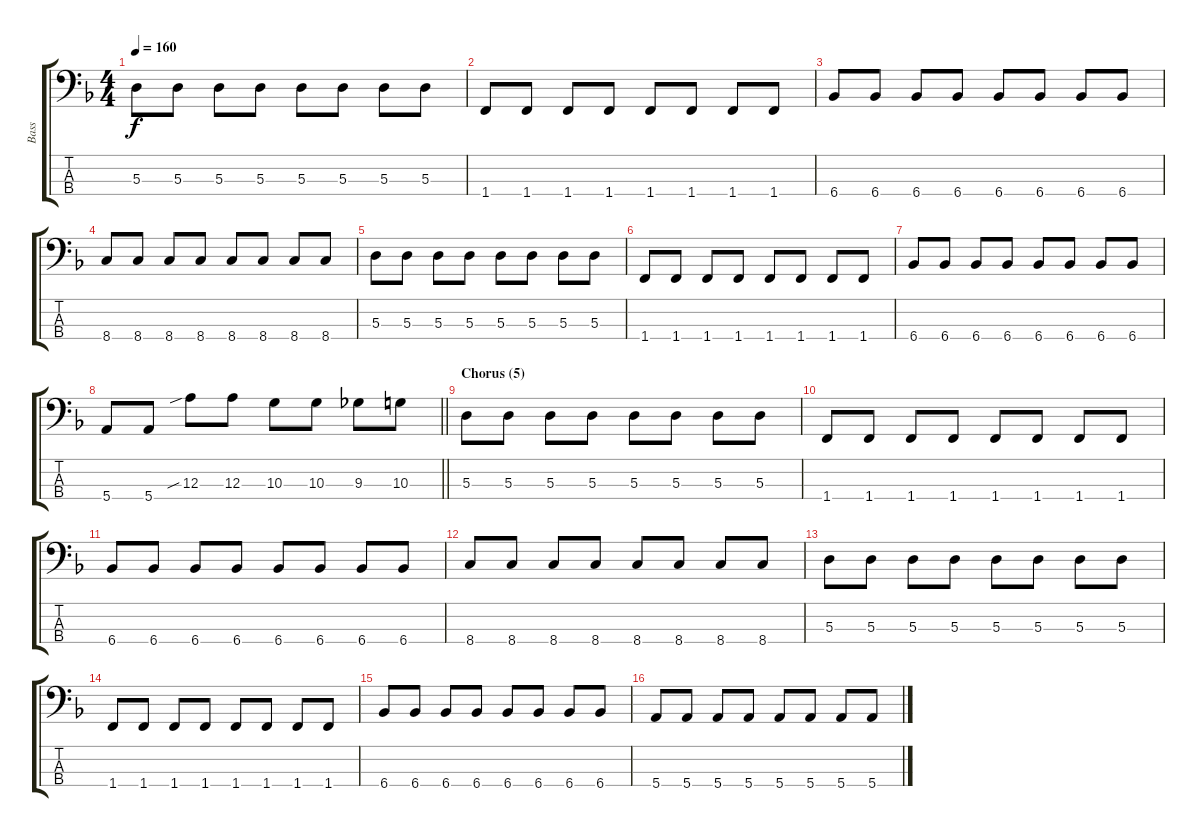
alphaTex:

\track ("Bass" "Bass") {instrument electricbasspick}
\staff {score tabs}
\tuning (G2 D2 A1 E1) {hide}
\ts (4 4)
\tempo 160
\clef f4
\ks f
5.3.8{dy f} 5.3.8 5.3.8 5.3.8 5.3.8 5.3.8 5.3.8 5.3.8 |
1.4.8 1.4.8 1.4.8 1.4.8 1.4.8 1.4.8 1.4.8 1.4.8 |
6.4.8 6.4.8 6.4.8 6.4.8 6.4.8 6.4.8 6.4.8 6.4.8 |
8.4.8 8.4.8 8.4.8 8.4.8 8.4.8 8.4.8 8.4.8 8.4.8 |
5.3.8 5.3.8 5.3.8 5.3.8 5.3.8 5.3.8 5.3.8 5.3.8 |
1.4.8 1.4.8 1.4.8 1.4.8 1.4.8 1.4.8 1.4.8 1.4.8 |
6.4.8 6.4.8 6.4.8 6.4.8 6.4.8 6.4.8 6.4.8 6.4.8 |
\barLineRight lightlight
5.4.8 5.4.8 12.3{sib}.8 12.3.8 10.3.8 10.3.8 9.3.8 10.3.8 |
\section ("" "Chorus (5)")
5.3.8 5.3.8 5.3.8 5.3.8 5.3.8 5.3.8 5.3.8 5.3.8 |
1.4.8 1.4.8 1.4.8 1.4.8 1.4.8 1.4.8 1.4.8 1.4.8 |
6.4.8 6.4.8 6.4.8 6.4.8 6.4.8 6.4.8 6.4.8 6.4.8 |
8.4.8 8.4.8 8.4.8 8.4.8 8.4.8 8.4.8 8.4.8 8.4.8 |
5.3.8 5.3.8 5.3.8 5.3.8 5.3.8 5.3.8 5.3.8 5.3.8 |
1.4.8 1.4.8 1.4.8 1.4.8 1.4.8 1.4.8 1.4.8 1.4.8 |
6.4.8 6.4.8 6.4.8 6.4.8 6.4.8 6.4.8 6.4.8 6.4.8 |
5.4.8 5.4.8 5.4.8 5.4.8 5.4.8 5.4.8 5.4.8 5.4.8
